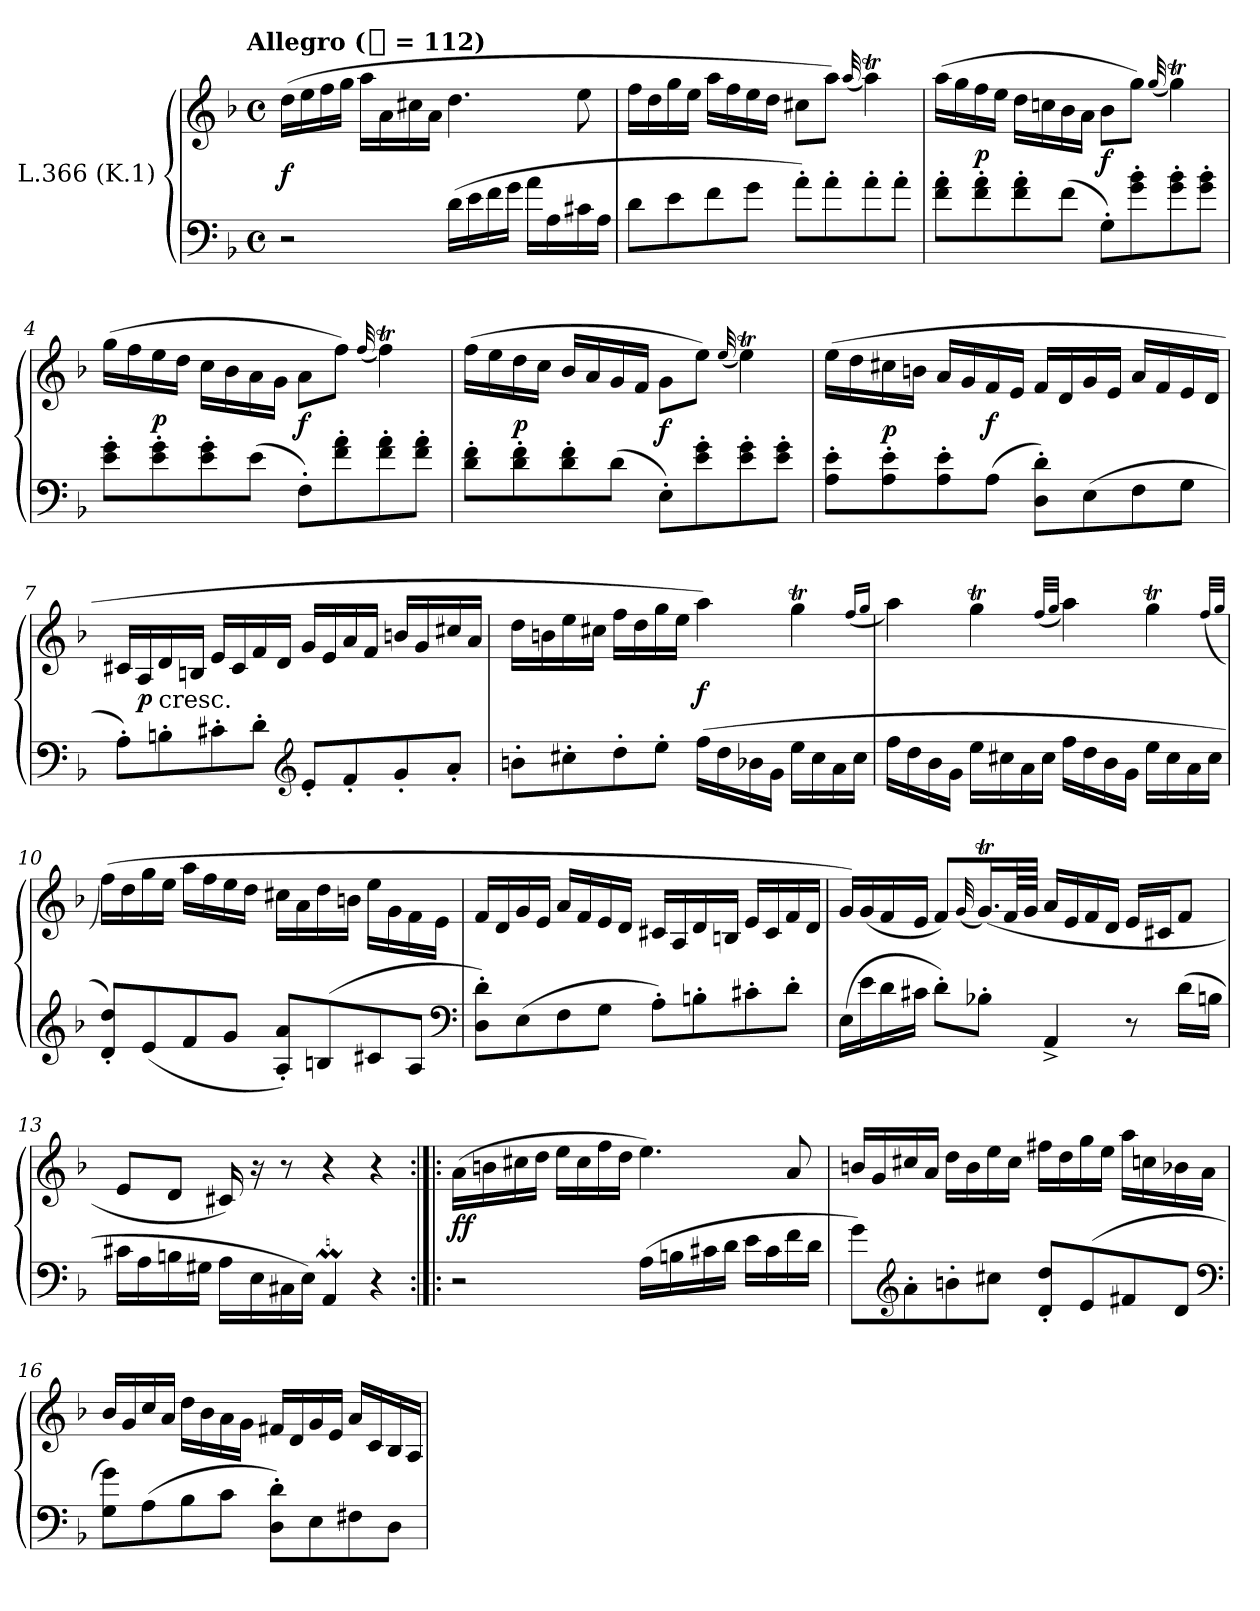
**kern	**kern	**dynam
*part1	*part1	*part1
*staff2	*staff1	*staff1/2
*I"L.366 (K.1)	*	*
*clefF4	*clefG2	*
*k[b-]	*k[b-]	*
!!LO:TX:omd:t=Allegro ([quarter] = 112)
*M4/4	*M4/4	*
*met(c)	*met(c)	*
*MM112	*MM112	*
=1	=1	=1
2r	(16ddLL	f
.	16ee	.
.	16ff	.
.	16ggJJ	.
.	16aaLL	.
.	16a	.
.	16cc#X	.
.	16aJJ	.
(16dLL	4.dd	.
16e	.	.
16f	.	.
16gJJ	.	.
16aLL	.	.
16A	.	.
16c#X	8ee	.
16AJJ	.	.
=2	=2	=2
8dL	16ffLL	.
.	16dd	.
8e	16gg	.
.	16eeJJ	.
8f	16aaLL	.
.	16ff	.
8gJ	16ee	.
.	16ddJJ	.
8a'L)	8cc#XL	.
8a'	8aaJ)	.
.	(32qqaa	.
8a'	4aat)	.
8a'J	.	.
!!LO:LB:g=z
=3	=3	=3
8f' 8a'L	(16aaLL	.
.	16gg	.
8f' 8a'	16ff	p
.	16eeJJ	.
8f' 8a'	16ddLL	.
.	16ccn	.
(8fJ	16b-	.
.	16aJJ	.
8G'L)	8b-L	f
8g' 8b-'	8ggJ)	.
.	(32qqgg	.
8g' 8b-'	4ggT)	.
8g' 8b-'J	.	.
=4	=4	=4
8e' 8g'L	(16ggLL	.
.	16ff	.
8e' 8g'	16ee	p
.	16ddJJ	.
8e' 8g'	16cc\LL	.
.	16b-\	.
(8eJ	16a\	.
.	16g\JJ	.
8F'L)	8aL	f
8f' 8a'	8ffJ)	.
.	(32qqff	.
8f' 8a'	4ffT)	.
8f' 8a'J	.	.
!!LO:LB:g=z
=5	=5	=5
8d' 8f'L	(16ffLL	.
.	16ee	.
8d' 8f'	16dd	p
.	16ccJJ	.
8d' 8f'	16b-LL	.
.	16a	.
(8dJ	16g	.
.	16fJJ	.
8E'L)	8gL	f
8e' 8g'	8eeJ)	.
.	(32qqee	.
8e' 8g'	4eet)	.
8e' 8g'J	.	.
=6	=6	=6
8A' 8e'L	(16eeLL	.
.	16dd	.
8A' 8e'	16cc#X	p
.	16bnJJ	.
8A' 8e'	16aLL	.
.	16g	.
(8AJ	16f	f
.	16eJJ	.
8D' 8d'L)	16fLL	.
.	16d	.
(8E	16g	.
.	16eJJ	.
8F	16aLL	.
.	16f	.
8GJ	16e	.
.	16dJJ	.
!!LO:LB:g=z
=7	=7	=7
8A'L)	16c#XLL	.
.	16A	p
!	!LO:TX:c:t=cresc.	!
8Bn'	16d	.
.	16BnJJ	.
8c#X'	16eLL	.
.	16c#	.
8d'J	16f	.
.	16dJJ	.
*clefG2	*	*
8e'L	16gLL	.
.	16e	.
8f'	16a	.
.	16fJJ	.
8g'	16bnLL	.
.	16g	.
8a'J	16cc#X	.
.	16aJJ	.
=8	=8	=8
8bn'L	16ddLL	.
.	16bn	.
8cc#X'	16ee	.
.	16cc#XJJ	.
8dd'	16ffLL	.
.	16dd	.
8ee'J	16gg	.
.	16eeJJ	.
(>16ffLL	4aa)	f
16dd	.	.
16b-X	.	.
16gJJ	.	.
16eeLL	4ggT	.
16cc#	.	.
16a	.	.
16cc#JJ	.	.
.	(16qqffLL	.
.	16qqggJJ	.
!!LO:LB:g=z
=9	=9	=9
16ffLL	4aa)	.
16dd	.	.
16b-	.	.
16gJJ	.	.
16eeLL	4ggT	.
16cc#X	.	.
16a	.	.
16cc#JJ	.	.
.	(32qqffLLL	.
.	32qqggJJJ	.
16ffLL	4aa)	.
16dd	.	.
16b-	.	.
16gJJ	.	.
16eeLL	4ggT	.
16cc#	.	.
16a	.	.
16cc#JJ	.	.
.	(32qqffLLL	.
.	32qqggJJJ	.
=10	=10	=10
8d'/ 8dd'/L)	(>16ffLL)	.
.	16dd	.
(>8e/	16gg	.
.	16eeJJ	.
8f/	16aaLL	.
.	16ff	.
8g/J	16ee	.
.	16ddJJ	.
8A' 8a'L)	16cc#XLL	.
.	16a	.
(>8Bn	16dd	.
.	16bnJJ	.
8c#X	16ee\LL	.
.	16g\	.
8AJ	16f\	.
.	16e\JJ	.
*clefF4	*	*
!!LO:LB:g=z
=11	=11	=11
8D' 8d'L)	16fLL	.
.	16d	.
(8E	16g	.
.	16eJJ	.
8F	16aLL	.
.	16f	.
8GJ	16e	.
.	16dJJ	.
8A'L)	16c#XLL	.
.	16A	.
8Bn'	16d	.
.	16BnJJ	.
8c#X'	16eLL	.
.	16c#	.
8d'J	16f	.
.	16dJJ	.
=12	=12	=12
(16ELL	16gLL)	.
16e	(16g	.
16d	16f	.
16c#XJJ	16eJJ	.
8d'L)	8fL)	.
.	(32qqg	.
8B-X'J	(>16.gTL)	.
.	64fLL	.
.	64gJJJJ	.
4AA^	16aLL	.
.	16e	.
.	16f	.
.	16dJJ	.
8r	16eLL	.
.	16c#XJ	.
(16dLL	8fJ	.
16BnJJ	.	.
!!LO:LB:g=z
=13	=13	=13
16c#XLL	8eL	.
16A	.	.
16Bn	8dJ	.
16G#XJJ	.	.
16ALL	16c#X)	.
16E	16r	.
16C#X	8r	.
16EJJ)	.	.
4AAM	4r	.
4r	4r	.
=14:|!|:	=14:|!|:	=14:|!|:
2r	(16aLL	ff
.	16bn	.
.	16cc#X	.
.	16ddJJ	.
.	16eeLL	.
.	16cc#	.
.	16ff	.
.	16ddJJ	.
(16ALL	4.ee)	.
16Bn	.	.
16c#X	.	.
16dJJ	.	.
16eLL	.	.
16c#	.	.
16f	8a	.
16dJJ	.	.
!!LO:LB:g=z
=15	=15	=15
8gL)	16bn/LL	.
.	16g/	.
*clefG2	*	*
8a'	16cc#X/	.
.	16a/JJ	.
8bn'	16ddLL	.
.	16b	.
8cc#XJ	16ee	.
.	16cc#JJ	.
8d' 8dd'L	16ff#XLL	.
.	16dd	.
(8e	16gg	.
.	16eeJJ	.
8f#X	16aaLL	.
.	16ccn	.
8dJ	16b-X	.
.	16aJJ	.
*clefF4	*	*
=16	=16	=16
8G 8gL)	16b-LL	.
.	16g	.
(8A	16cc	.
.	16aJJ	.
8B-	16ddLL	.
.	16b-	.
8cJ	16a	.
.	16gJJ	.
8D' 8d'L)	16f#XLL	.
.	16d	.
8E	16g	.
.	16eJJ	.
8F#X	16aLL	.
.	16c	.
8DJ	16B-	.
.	16AJJ	.
=	=	=
*-	*-	*-
